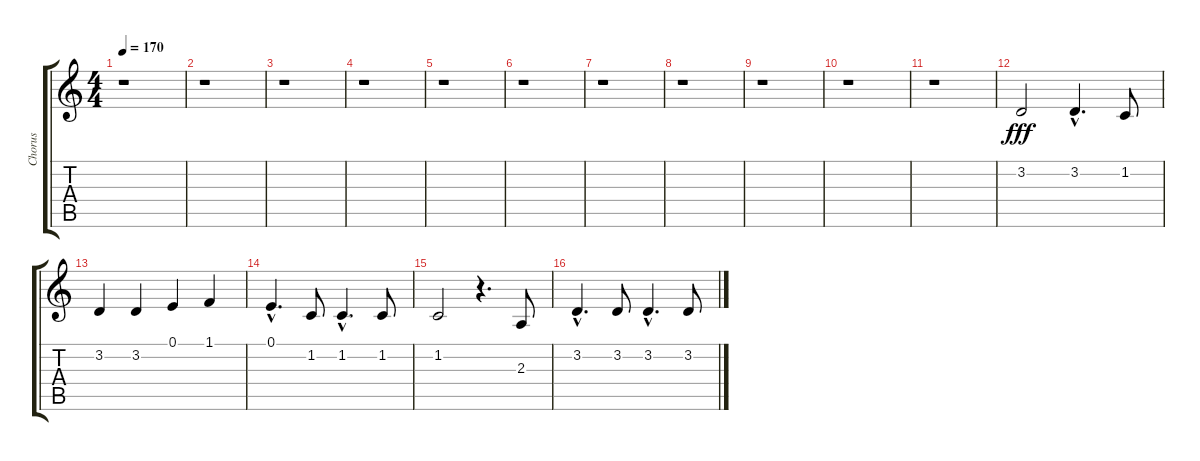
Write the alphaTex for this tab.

\track ("Chorus" "Chorus") {instrument lead8bassandlead}
\staff {score tabs}
\tuning (E4 B3 G3 D3 A2 E2) {hide}
\ts (4 4)
\tempo 170
\clef g2
\ks c
r.1{dy fff} |
r.1 |
r.1 |
r.1 |
r.1 |
r.1 |
r.1 |
r.1 |
r.1 |
r.1 |
r.1 |
3.2.2 3.2{hac}.4{d} 1.2.8 |
3.2.4 3.2.4 0.1.4 1.1.4 |
0.1{hac}.4{d} 1.2.8 1.2{hac}.4{d} 1.2.8 |
1.2.2 r.4{d} 2.3.8 |
3.2{hac}.4{d} 3.2.8 3.2{hac}.4{d} 3.2.8
